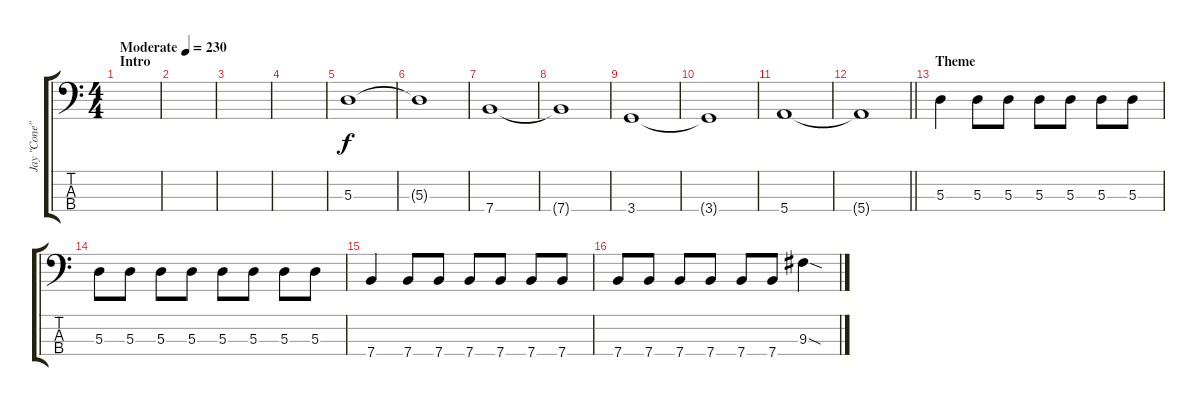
\track ("Jay \"Cone\" - Bass" "Jay \"Cone\"") {instrument electricbassfinger}
\staff {score tabs}
\tuning (G2 D2 A1 E1) {hide}
\ts (4 4)
\section ("" "Intro")
\tempo (230 "Moderate")
\clef f4
\ks c
|
|
|
|
5.3.1 |
5.3{t}.1 |
7.4.1 |
7.4{t}.1 |
3.4.1 |
3.4{t}.1 |
5.4.1 |
\barLineRight lightlight
5.4{t}.1 |
\section ("" "Theme")
5.3.4 5.3.8 5.3.8 5.3.8 5.3.8 5.3.8 5.3.8 |
5.3.8 5.3.8 5.3.8 5.3.8 5.3.8 5.3.8 5.3.8 5.3.8 |
7.4.4 7.4.8 7.4.8 7.4.8 7.4.8 7.4.8 7.4.8 |
7.4.8 7.4.8 7.4.8 7.4.8 7.4.8 7.4.8 9.3{sod}.4
